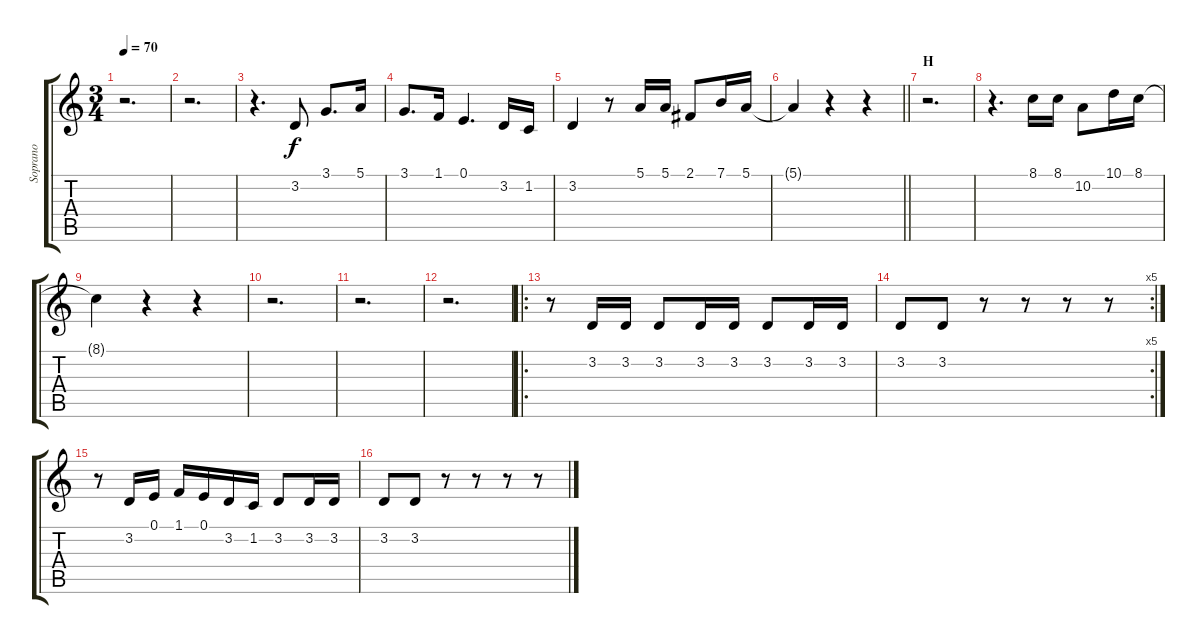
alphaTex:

\track ("Soprano" "Soprano") {instrument voiceoohs}
\staff {score tabs}
\tuning (E4 B3 G3 D3 A2 E2) {hide}
\ts (3 4)
\tempo 70
\clef g2
\ks c
r.2{d dy f} |
r.2{d} |
r.4{d} 3.2.8 3.1.8{d} 5.1.16 |
3.1.8{d} 1.1.16 0.1.4{d} 3.2.16 1.2.16 |
3.2.4 r.8 5.1.16 5.1.16 2.1.8 7.1.16 5.1.16 |
\barLineRight lightlight
5.1{t}.4 r.4 r.4 |
\section ("" "H")
r.2{d} |
r.4{d} 8.1.16 8.1.16 10.2.8 10.1.16 8.1.16 |
8.1{t}.4 r.4 r.4 |
r.2{d} |
r.2{d} |
r.2{d} |
\ro
r.8 3.2.16 3.2.16 3.2.8 3.2.16 3.2.16 3.2.8 3.2.16 3.2.16 |
\rc 5
3.2.8 3.2.8 r.8 r.8 r.8 r.8 |
r.8 3.2.16 0.1.16 1.1.16 0.1.16 3.2.16 1.2.16 3.2.8 3.2.16 3.2.16 |
3.2.8 3.2.8 r.8 r.8 r.8 r.8
